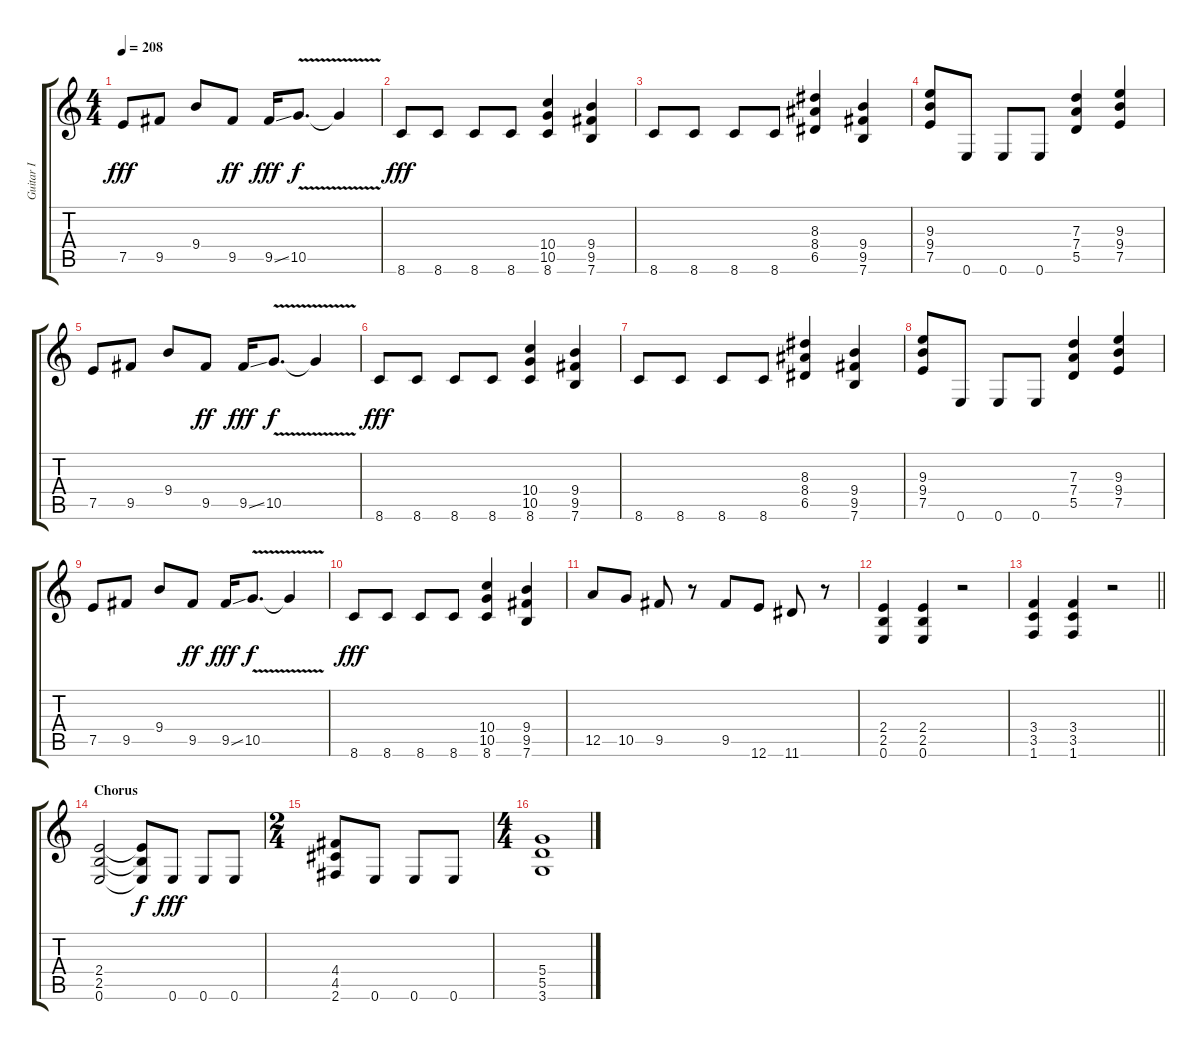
\track ("Guitar I" "Guitar I") {instrument overdrivenguitar}
\staff {score tabs}
\tuning (E4 B3 G3 D3 A2 E2) {hide}
\ts (4 4)
\tempo 208
\clef g2
\ks c
7.5.8{dy fff} 9.5.8 9.4.8 9.5.8{dy ff} 9.5{ss}.16{dy fff} 10.5{v}.8{d dy f} 10.5{t}.4 |
8.6.8{dy fff} 8.6.8 8.6.8 8.6.8 (10.4 10.5 8.6).4 (9.4 9.5 7.6).4 |
8.6.8 8.6.8 8.6.8 8.6.8 (8.3 8.4 6.5).4 (9.4 9.5 7.6).4 |
(9.3 9.4 7.5).8 0.6.8 0.6.8 0.6.8 (7.3 7.4 5.5).4 (9.3 9.4 7.5).4 |
7.5.8 9.5.8 9.4.8 9.5.8{dy ff} 9.5{ss}.16{dy fff} 10.5{v}.8{d dy f} 10.5{t}.4 |
8.6.8{dy fff} 8.6.8 8.6.8 8.6.8 (10.4 10.5 8.6).4 (9.4 9.5 7.6).4 |
8.6.8 8.6.8 8.6.8 8.6.8 (8.3 8.4 6.5).4 (9.4 9.5 7.6).4 |
(9.3 9.4 7.5).8 0.6.8 0.6.8 0.6.8 (7.3 7.4 5.5).4 (9.3 9.4 7.5).4 |
7.5.8 9.5.8 9.4.8 9.5.8{dy ff} 9.5{ss}.16{dy fff} 10.5{v}.8{d dy f} 10.5{t}.4 |
8.6.8{dy fff} 8.6.8 8.6.8 8.6.8 (10.4 10.5 8.6).4 (9.4 9.5 7.6).4 |
12.5.8 10.5.8 9.5.8 r.8 9.5.8 12.6.8 11.6.8 r.8 |
(2.4 2.5 0.6).4 (2.4 2.5 0.6).4 r.2 |
\barLineRight lightlight
(3.4 3.5 1.6).4 (3.4 3.5 1.6).4 r.2 |
\section ("" "Chorus")
(2.4 2.5 0.6).2 (2.4{t} 2.5{t} 0.6{t}).8{dy f} 0.6.8{dy fff} 0.6.8 0.6.8 |
\ts (2 4)
(4.4 4.5 2.6).8 0.6.8 0.6.8 0.6.8 |
\ts (4 4)
(5.4 5.5 3.6).1
